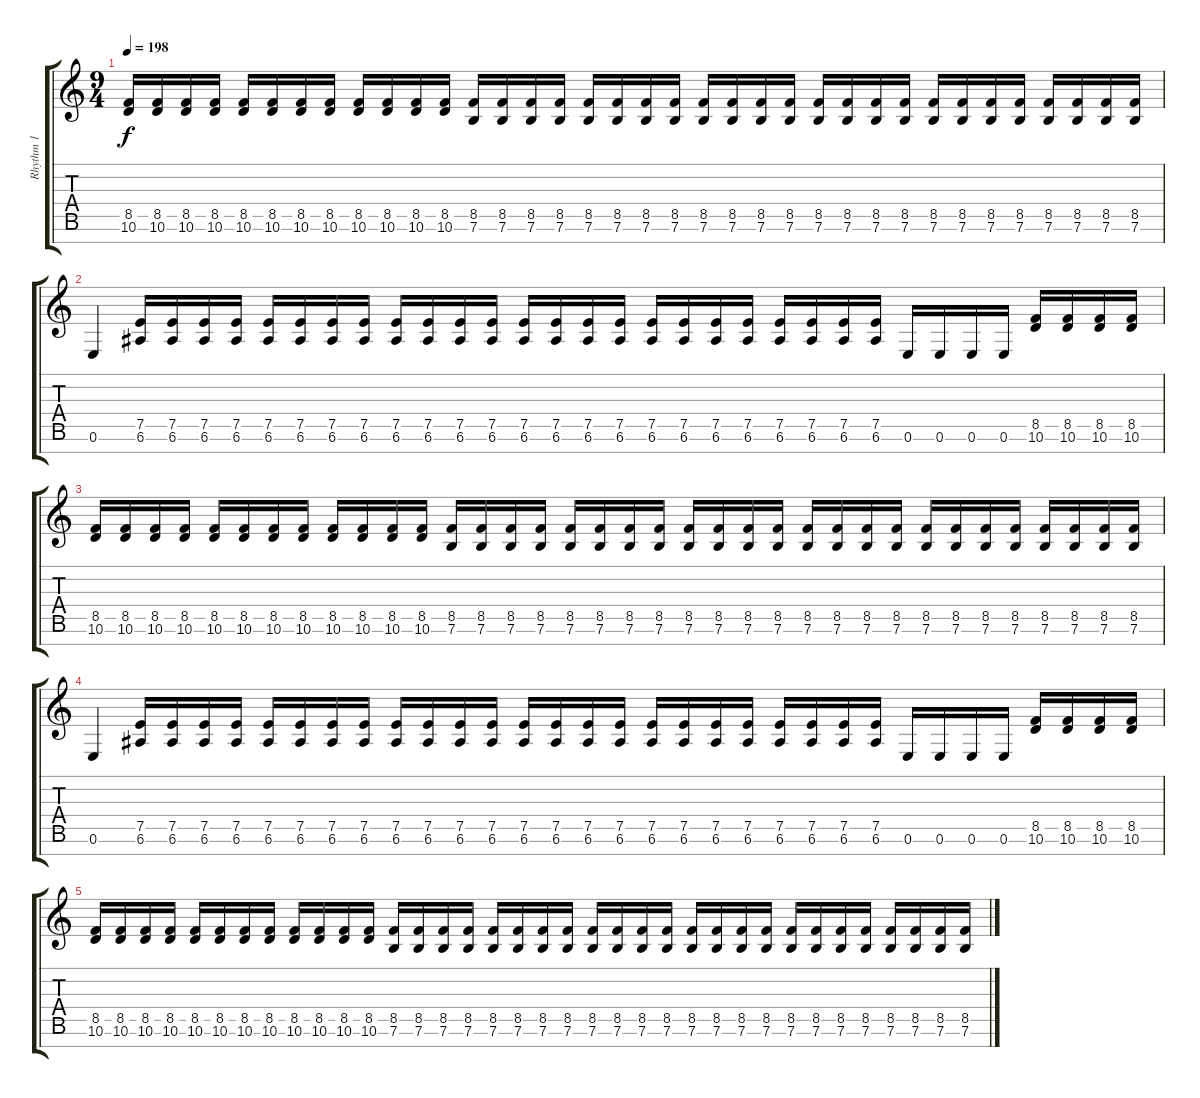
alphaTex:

\track ("Rhythm 1" "Rhythm 1") {instrument distortionguitar}
\staff {score tabs}
\tuning (E4 B3 G3 D3 A2 E2 B1) {hide}
\ts (9 4)
\tempo 198
\clef g2
\ks c
(8.5 10.6).16{dy f} (8.5 10.6).16 (8.5 10.6).16 (8.5 10.6).16 (8.5 10.6).16 (8.5 10.6).16 (8.5 10.6).16 (8.5 10.6).16 (8.5 10.6).16 (8.5 10.6).16 (8.5 10.6).16 (8.5 10.6).16 (8.5 7.6).16 (8.5 7.6).16 (8.5 7.6).16 (8.5 7.6).16 (8.5 7.6).16 (8.5 7.6).16 (8.5 7.6).16 (8.5 7.6).16 (8.5 7.6).16 (8.5 7.6).16 (8.5 7.6).16 (8.5 7.6).16 (8.5 7.6).16 (8.5 7.6).16 (8.5 7.6).16 (8.5 7.6).16 (8.5 7.6).16 (8.5 7.6).16 (8.5 7.6).16 (8.5 7.6).16 (8.5 7.6).16 (8.5 7.6).16 (8.5 7.6).16 (8.5 7.6).16 |
0.6.4 (7.5 6.6).16 (7.5 6.6).16 (7.5 6.6).16 (7.5 6.6).16 (7.5 6.6).16 (7.5 6.6).16 (7.5 6.6).16 (7.5 6.6).16 (7.5 6.6).16 (7.5 6.6).16 (7.5 6.6).16 (7.5 6.6).16 (7.5 6.6).16 (7.5 6.6).16 (7.5 6.6).16 (7.5 6.6).16 (7.5 6.6).16 (7.5 6.6).16 (7.5 6.6).16 (7.5 6.6).16 (7.5 6.6).16 (7.5 6.6).16 (7.5 6.6).16 (7.5 6.6).16 0.6.16 0.6.16 0.6.16 0.6.16 (8.5 10.6).16 (8.5 10.6).16 (8.5 10.6).16 (8.5 10.6).16 |
(8.5 10.6).16 (8.5 10.6).16 (8.5 10.6).16 (8.5 10.6).16 (8.5 10.6).16 (8.5 10.6).16 (8.5 10.6).16 (8.5 10.6).16 (8.5 10.6).16 (8.5 10.6).16 (8.5 10.6).16 (8.5 10.6).16 (8.5 7.6).16 (8.5 7.6).16 (8.5 7.6).16 (8.5 7.6).16 (8.5 7.6).16 (8.5 7.6).16 (8.5 7.6).16 (8.5 7.6).16 (8.5 7.6).16 (8.5 7.6).16 (8.5 7.6).16 (8.5 7.6).16 (8.5 7.6).16 (8.5 7.6).16 (8.5 7.6).16 (8.5 7.6).16 (8.5 7.6).16 (8.5 7.6).16 (8.5 7.6).16 (8.5 7.6).16 (8.5 7.6).16 (8.5 7.6).16 (8.5 7.6).16 (8.5 7.6).16 |
0.6.4 (7.5 6.6).16 (7.5 6.6).16 (7.5 6.6).16 (7.5 6.6).16 (7.5 6.6).16 (7.5 6.6).16 (7.5 6.6).16 (7.5 6.6).16 (7.5 6.6).16 (7.5 6.6).16 (7.5 6.6).16 (7.5 6.6).16 (7.5 6.6).16 (7.5 6.6).16 (7.5 6.6).16 (7.5 6.6).16 (7.5 6.6).16 (7.5 6.6).16 (7.5 6.6).16 (7.5 6.6).16 (7.5 6.6).16 (7.5 6.6).16 (7.5 6.6).16 (7.5 6.6).16 0.6.16 0.6.16 0.6.16 0.6.16 (8.5 10.6).16 (8.5 10.6).16 (8.5 10.6).16 (8.5 10.6).16 |
(8.5 10.6).16 (8.5 10.6).16 (8.5 10.6).16 (8.5 10.6).16 (8.5 10.6).16 (8.5 10.6).16 (8.5 10.6).16 (8.5 10.6).16 (8.5 10.6).16 (8.5 10.6).16 (8.5 10.6).16 (8.5 10.6).16 (8.5 7.6).16 (8.5 7.6).16 (8.5 7.6).16 (8.5 7.6).16 (8.5 7.6).16 (8.5 7.6).16 (8.5 7.6).16 (8.5 7.6).16 (8.5 7.6).16 (8.5 7.6).16 (8.5 7.6).16 (8.5 7.6).16 (8.5 7.6).16 (8.5 7.6).16 (8.5 7.6).16 (8.5 7.6).16 (8.5 7.6).16 (8.5 7.6).16 (8.5 7.6).16 (8.5 7.6).16 (8.5 7.6).16 (8.5 7.6).16 (8.5 7.6).16 (8.5 7.6).16
